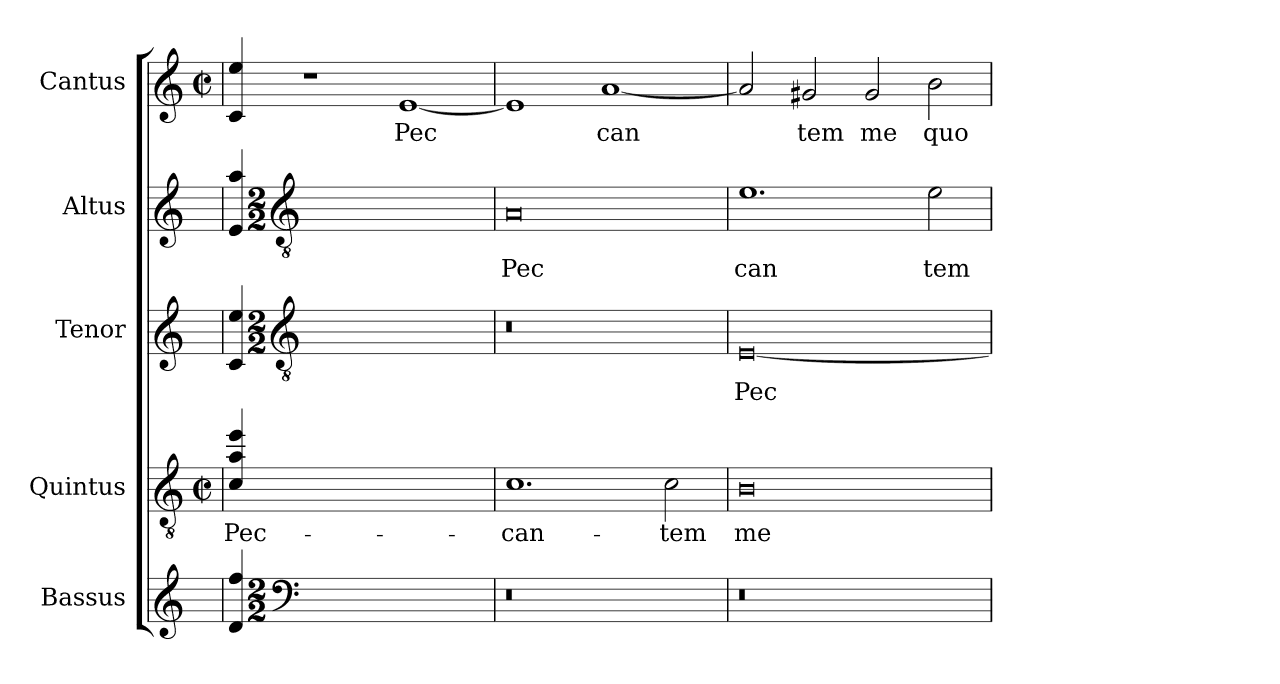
**kern	**kern	**text	**kern	**text	**kern	**text	**kern	**text
*part5	*part4	*part4	*part3	*part3	*part2	*part2	*part1	*part1
*staff5	*staff4	*staff4	*staff3	*staff3	*staff2	*staff2	*staff1	*staff1
*I"Bassus	*I"Quintus	*	*I"Tenor	*	*I"Altus	*	*I"Cantus	*
!!LO:PB:g=z
*stria5	*stria5	*	*stria5	*	*stria5	*	*stria5	*
*	*clefGv2	*	*	*	*	*	*clefG2	*
*	*M2/2	*	*	*	*	*	*M2/2	*
*	*met(c|)	*	*	*	*	*	*met(c|)	*
=1	=1	=1!	=1	=1!	=1	=1!	=1!	=1!
!	!	!LO:LY:b:cj	!	!	!	!	!	!
4d/ 4ff/	4ee/ 4c/ 4a	Pec-	4ee/ 4c/	.	4aa/ 4e/	.	4ee/ 4c/	.
*clefF4	*	*	*clefGv2	*	*clefGv2	*	*	*
*M2/2	*	*	*M2/2	*	*M2/2	*	*	*
*met(c|)	*	*	*met(c|)	*	*met(c|)	*	*	*
0ryy	0ryy	.	0ryy	.	0ryy	.	1r	.
!	!	!	!	!	!	!	!	!LO:LY:b:cj
.	.	.	.	.	.	.	[<1e	Pec
=2	=2	=2	=2	=2	=2	=2	=2	=2
!	!	!LO:LY:b:cj	!	!	!	!LO:LY:b:cj	!	!
0r	1.c	-can-	0r	.	0A	Pec	1e]	.
!	!	!	!	!	!	!	!	!LO:LY:b
.	.	.	.	.	.	.	[<1a	can
!	!	!LO:LY:b:cj	!	!	!	!	!	!
.	2c\	-tem	.	.	.	.	.	.
=3	=3	=3	=3	=3	=3	=3	=3	=3
!	!	!LO:LY:b:cj	!	!LO:LY:b:cj	!	!LO:LY:b:cj	!	!
0r	0B	me	[<0E	Pec-	1.e	can	2a/]	.
!	!	!	!	!	!	!	!	!LO:LY:b:cj
.	.	.	.	.	.	.	2g#X/	tem
!	!	!	!	!	!	!	!	!LO:LY:b:cj
.	.	.	.	.	.	.	2g#/	me
!	!	!	!	!	!	!LO:LY:b:cj	!	!LO:LY:b:cj
.	.	.	.	.	2e\	tem	2b\	quo
=	=	=	=	=	=	=	=	=
*-	*-	*-	*-	*-	*-	*-	*-	*-
